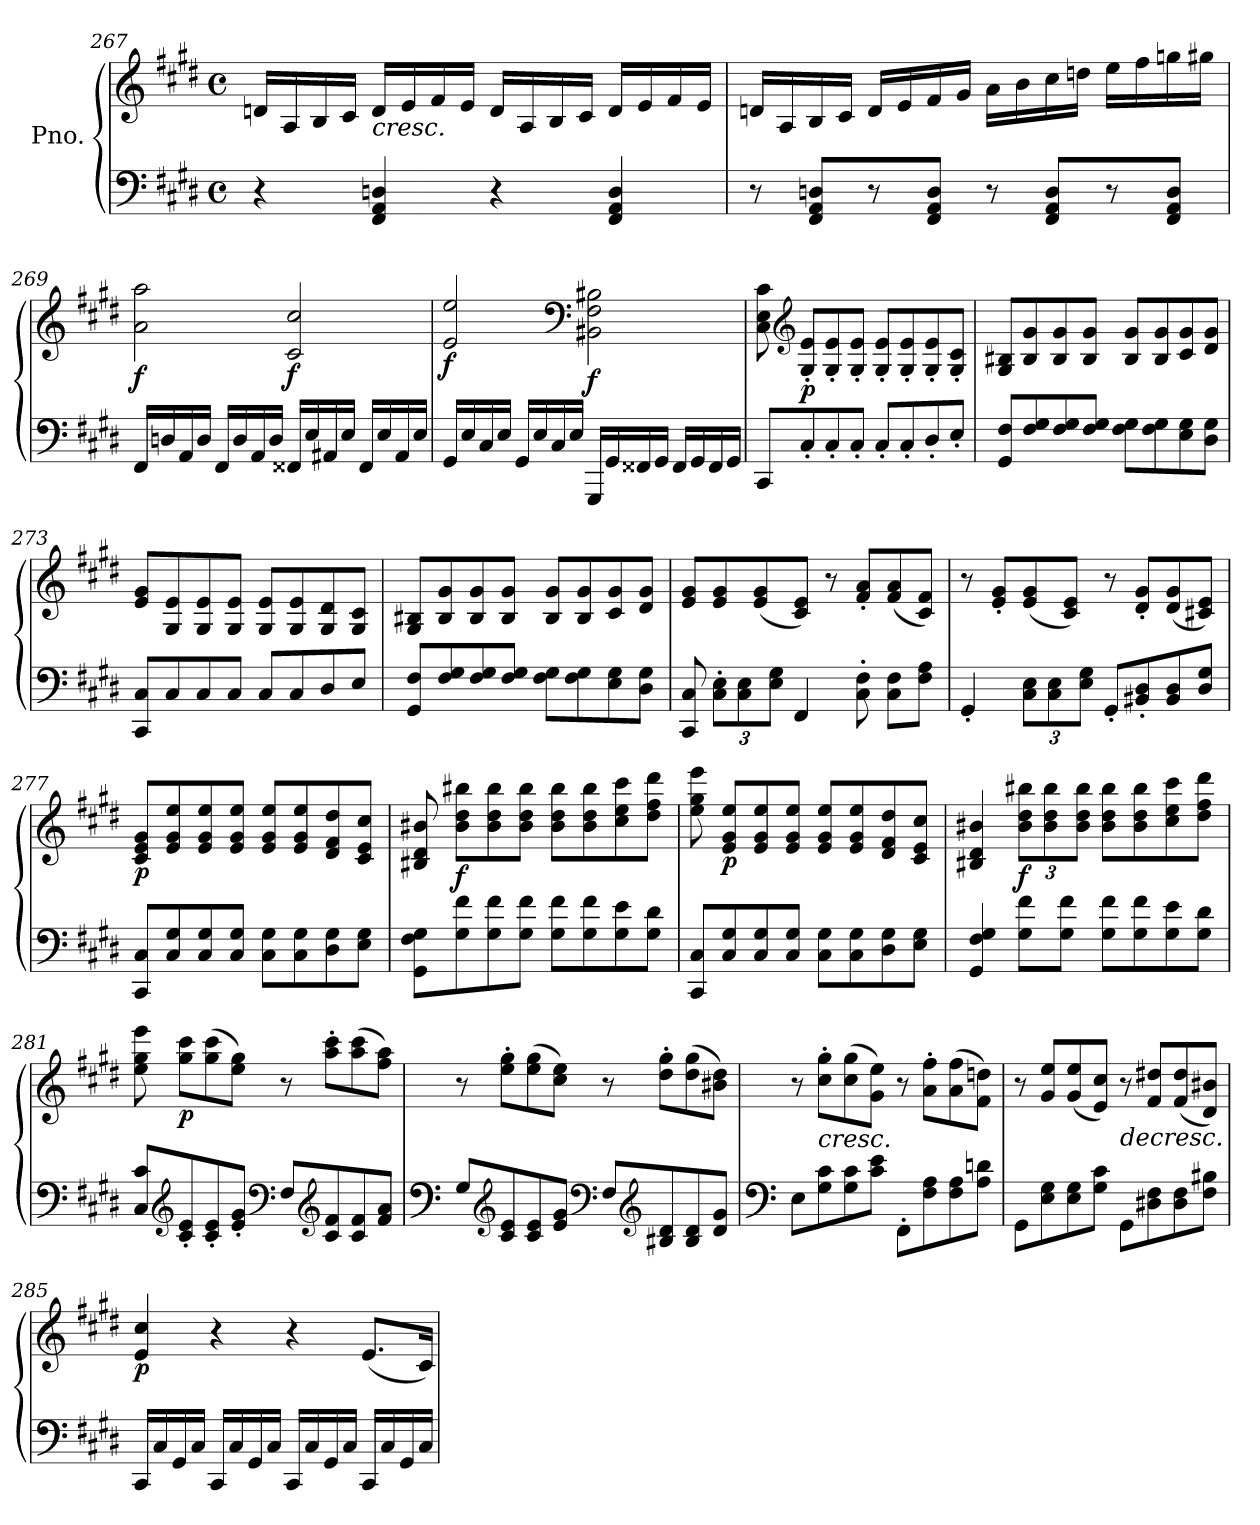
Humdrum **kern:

**kern	**kern	**dynam
*part1	*part1	*part1
*staff2	*staff1	*staff1/2
*I"Pno.	*	*
!!LO:LB:g=z
*clefF4	*clefG2	*
*k[f#c#g#d#]	*k[f#c#g#d#]	*
*E:	*E:	*
*M4/4	*M4/4	*
*met(c)	*met(c)	*
=267	=267	=267
4r	16dn/LL	.
.	16A/	.
.	16B/	.
.	16c#/JJ	.
!	!LO:TX:b:i:t=cresc.	!
4FF#/ 4AA/ 4Dn/	16d/LL	.
.	16e/	.
.	16f#/	.
.	16e/JJ	.
4r	16d/LL	.
.	16A/	.
.	16B/	.
.	16c#/JJ	.
4FF#/ 4AA/ 4D/	16d/LL	.
.	16e/	.
.	16f#/	.
.	16e/JJ	.
=268	=268	=268
8r	16dn/LL	.
.	16A/	.
8FF#/ 8AA/ 8Dn/L	16B/	.
.	16c#/JJ	.
8r	16d/LL	.
.	16e/	.
8FF#/ 8AA/ 8D/J	16f#/	.
.	16g#/JJ	.
8r	16a\LL	.
.	16b\	.
8FF#/ 8AA/ 8D/L	16cc#\	.
.	16ddn\JJ	.
8r	16ee\LL	.
.	16ff#\	.
8FF#/ 8AA/ 8D/J	16ggn\	.
.	16gg#X\JJ	.
=269	=269	=269
!	!	!LO:DY:b
16FF#/LL	2a\ 2aa\	f
16Dn/	.	.
16AA/	.	.
16D/JJ	.	.
16FF#/LL	.	.
16D/	.	.
16AA/	.	.
16D/JJ	.	.
!	!	!LO:DY:b
16FF##X/LL	2c#/ 2cc#/	f
16E/	.	.
16AA#X/	.	.
16E/JJ	.	.
16FF##/LL	.	.
16E/	.	.
16AA#/	.	.
16E/JJ	.	.
!!LO:LB:g=z
=270	=270	=270
!	!	!LO:DY:b
16GG#/LL	2e/ 2ee/	f
16E/	.	.
16C#/	.	.
16E/JJ	.	.
16GG#/LL	.	.
16E/	.	.
16C#/	.	.
16E/JJ	.	.
*	*clefF4	*
!	!	!LO:DY:b
16GGG#/LL	2BB#X\ 2F#\ 2B#X\	f
16GG#/	.	.
16FF##X/	.	.
16GG#/JJ	.	.
16FF##/LL	.	.
16GG#/	.	.
16FF##/	.	.
16GG#/JJ	.	.
=271	=271	=271
8CC#/L	8C#\ 8E\ 8c#\	.
*	*clefG2	*
!	!	!LO:DY:b
8C#'</	8G#/'< 8e/'<L	p
8C#'</	8G#/'< 8e/'<	.
8C#'</J	8G#/'< 8e/'<J	.
8C#'</L	8G#/'< 8e/'<L	.
8C#'</	8G#/'< 8e/'<	.
8D#'</	8G#/'< 8e/'<	.
8E'</J	8G#/'< 8c#/'<J	.
=272	=272	=272
8GG#/ 8F#/L	8G#/ 8B#X/L	.
8F#/ 8G#/	8B#/ 8g#/	.
8F#/ 8G#/	8B#/ 8g#/	.
8F#/ 8G#/J	8B#/ 8g#/J	.
8F#\ 8G#\L	8B#/ 8g#/L	.
8F#\ 8G#\	8B#/ 8g#/	.
8E\ 8G#\	8c#/ 8g#/	.
8D#\ 8G#\J	8d#/ 8g#/J	.
=273	=273	=273
8CC#/ 8C#/L	8e/ 8g#/L	.
8C#/	8G#/ 8e/	.
8C#/	8G#/ 8e/	.
8C#/J	8G#/ 8e/J	.
8C#/L	8G#/ 8e/L	.
8C#/	8G#/ 8e/	.
8D#/	8G#/ 8d#/	.
8E/J	8G#/ 8c#/J	.
=274	=274	=274
8GG#/ 8F#/L	8G#/ 8B#X/L	.
8F#/ 8G#/	8B#/ 8g#/	.
8F#/ 8G#/	8B#/ 8g#/	.
8F#/ 8G#/J	8B#/ 8g#/J	.
8F#\ 8G#\L	8B#/ 8g#/L	.
8F#\ 8G#\	8B#/ 8g#/	.
8E\ 8G#\	8c#/ 8g#/	.
8D#\ 8G#\J	8d#/ 8g#/J	.
!!LO:LB:g=z
=275	=275	=275
8CC#/ 8C#/	8e/ 8g#/L	.
12C#\'> 12E\'>L	8e/ 8g#/	.
12C#\ 12E\	.	.
.	(<8e/ 8g#/	.
12E\ 12G#\J	.	.
4FF#/	8c#/ 8e/J)	.
.	8r	.
8C#\'> 8F#\'>	8f#/'< 8a/'<L	.
8C#\ 8F#\L	(<8f#/ 8a/	.
8F#\ 8A\J	8c#/ 8f#/J)	.
=276	=276	=276
4GG#'</	8r	.
.	8e/'< 8g#/'<L	.
12C#\ 12E\L	(<8e/ 8g#/	.
12C#\ 12E\	.	.
.	8c#/ 8e/J)	.
12E\ 12G#\J	.	.
8GG#'</L	8r	.
8BB#X/'< 8D#/'<	8d#/'< 8g#/'<L	.
8BB#/ 8D#/	(<8d#/ 8g#/	.
8D#/ 8G#/J	8c#X/ 8e/J)	.
=277	=277	=277
!	!	!LO:DY:b
8CC#/ 8C#/L	8c#/ 8e/ 8g#/L	p
8C#/ 8G#/	8e/ 8g#/ 8ee/	.
8C#/ 8G#/	8e/ 8g#/ 8ee/	.
8C#/ 8G#/J	8e/ 8g#/ 8ee/J	.
8C#\ 8G#\L	8e/ 8g#/ 8ee/L	.
8C#\ 8G#\	8e/ 8g#/ 8ee/	.
8D#\ 8G#\	8d#/ 8f#/ 8dd#/	.
8E\ 8G#\J	8c#/ 8e/ 8cc#/J	.
=278	=278	=278
8GG#\ 8F#\ 8G#\L	8B#X/ 8d#/ 8b#X/	.
!	!	!LO:DY:b
8G#\ 8f#\	8b#\ 8dd#\ 8bb#X\L	f
8G#\ 8f#\	8b#\ 8dd#\ 8bb#\	.
8G#\ 8f#\J	8b#\ 8dd#\ 8bb#\J	.
8G#\ 8f#\L	8b#\ 8dd#\ 8bb#\L	.
8G#\ 8f#\	8b#\ 8dd#\ 8bb#\	.
8G#\ 8e\	8cc#\ 8ee\ 8ccc#\	.
8G#\ 8d#\J	8dd#\ 8ff#\ 8ddd#\J	.
=279	=279	=279
8CC#/ 8C#/L	8ee\ 8gg#\ 8eee\	.
!	!	!LO:DY:b
8C#/ 8G#/	8e/ 8g#/ 8ee/L	p
8C#/ 8G#/	8e/ 8g#/ 8ee/	.
8C#/ 8G#/J	8e/ 8g#/ 8ee/J	.
8C#\ 8G#\L	8e/ 8g#/ 8ee/L	.
8C#\ 8G#\	8e/ 8g#/ 8ee/	.
8D#\ 8G#\	8d#/ 8f#/ 8dd#/	.
8E\ 8G#\J	8c#/ 8e/ 8cc#/J	.
!!LO:LB:g=z
=280	=280	=280
4GG#/ 4F#/ 4G#/	4B#X/ 4d#/ 4b#X/	.
!	!	!LO:DY:b
8G#\ 8f#\L	12b#\ 12dd#\ 12bb#X\L	f
.	12b#\ 12dd#\ 12bb#\	.
8G#\ 8f#\J	.	.
.	12b#\ 12dd#\ 12bb#\J	.
8G#\ 8f#\L	8b#\ 8dd#\ 8bb#\L	.
8G#\ 8f#\	8b#\ 8dd#\ 8bb#\	.
8G#\ 8e\	8cc#\ 8ee\ 8ccc#\	.
8G#\ 8d#\J	8dd#\ 8ff#\ 8ddd#\J	.
=281	=281	=281
8C#/ 8c#/L	8ee\ 8gg#\ 8eee\	.
*clefG2	*	*
!	!	!LO:DY:b
8c#/'< 8e/'<	8gg#\ 8ccc#\L	p
8c#/'< 8e/'<	(>8gg#\ 8ccc#\	.
8e/'< 8g#/'<J	8ee\ 8gg#\J)	.
*clefF4	*	*
8F#/L	8r	.
*clefG2	*	*
8c#/ 8f#/	8aa\'> 8ccc#\'>L	.
8c#/ 8f#/	(>8aa\ 8ccc#\	.
8f#/ 8a/J	8ff#\ 8aa\J)	.
=282	=282	=282
*clefF4	*	*
8G#/L	8r	.
*clefG2	*	*
8c#/ 8e/	8ee\'> 8gg#\'>L	.
8c#/ 8e/	(>8ee\ 8gg#\	.
8e/ 8g#/J	8cc#\ 8ee\J)	.
*clefF4	*	*
8F#/L	8r	.
*clefG2	*	*
8B#X/ 8d#/	8dd#\'> 8gg#\'>L	.
8B#/ 8d#/	(>8dd#\ 8gg#\	.
8d#/ 8g#/J	8b#X\ 8dd#\J)	.
=283	=283	=283
*clefF4	*	*
8E\L	8r	.
!	!LO:TX:b:i:t=cresc.	!
8G#\ 8c#\	8cc#\'> 8gg#\'>L	.
8G#\ 8c#\	(>8cc#\ 8gg#\	.
8c#\ 8e\J	8g#\ 8ee\J)	.
8FF#'>\L	8r	.
8F#\ 8A\	8a\'> 8ff#\'>L	.
8F#\ 8A\	(>8a\ 8ff#\	.
8A\ 8dn\J	8f#\ 8ddn\J)	.
=284	=284	=284
8GG#\L	8r	.
8E\ 8G#\	8g#/ 8ee/L	.
8E\ 8G#\	(<8g#/ 8ee/	.
8G#\ 8c#\J	8e/ 8cc#/J)	.
!	!LO:TX:b:i:t=decresc.	!
8GG#\L	8r	.
8D#X\ 8F#\	8f#/ 8dd#X/L	.
8D#\ 8F#\	(<8f#/ 8dd#/	.
8F#\ 8B#X\J	8d#/ 8b#X/J)	.
!!LO:PB:g=z
=285	=285	=285
!	!	!LO:DY:b
16CC#/LL	4e/ 4cc#/	p
16C#/	.	.
16GG#/	.	.
16C#/JJ	.	.
16CC#/LL	4r	.
16C#/	.	.
16GG#/	.	.
16C#/JJ	.	.
16CC#/LL	4r	.
16C#/	.	.
16GG#/	.	.
16C#/JJ	.	.
16CC#/LL	(<8.e/L	.
16C#/	.	.
16GG#/	.	.
16C#/JJ	16c#/Jk)	.
=	=	=
*-	*-	*-
